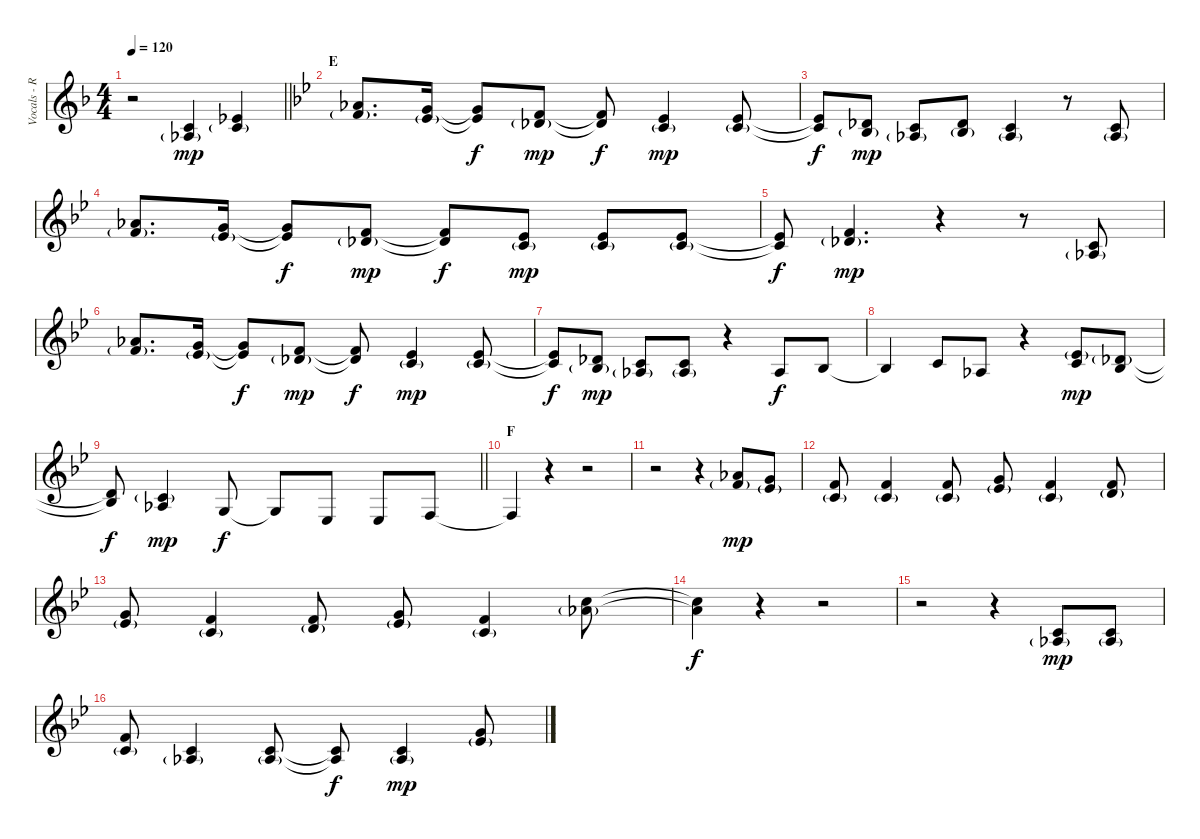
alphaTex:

\track ("Vocals - Ruki" "Vocals - R") {instrument lead6voice}
\staff {score}
\tuning (D4 A3 F3 C3 G2 D2) {hide}
\ts (4 4)
\tempo 120
\clef g2
\barLineRight lightlight
\ks f
r.2{dy f} (3.2 3.3{g}).4{dy mp} (1.1 3.2{g}).4 |
\section ("" "E")
\ks bb
(6.1 8.2{g}).8{d} (5.1 6.2{g}).16 (5.1{t} 6.2{t}).8{dy f} (3.1 4.2{g}).8{dy mp} (3.1{t} 4.2{t}).8{dy f} (1.1 3.2{g}).4{dy mp} (1.1 3.2{g}).8 |
(1.1{t} 3.2{t}).8{dy f} (4.2 5.3{g}).8{dy mp} (3.2 3.3{g}).8 (4.2 5.3{g}).8 (3.2 3.3{g}).4 r.8 (3.2 3.3{g}).8 |
(6.1 8.2{g}).8{d} (5.1 6.2{g}).16 (5.1{t} 6.2{t}).8{dy f} (3.1 4.2{g}).8{dy mp} (3.1{t} 4.2{t}).8{dy f} (1.1 3.2{g}).8{dy mp} (1.1 3.2{g}).8 (1.1 3.2{g}).8 |
(1.1{t} 3.2{t}).8{dy f} (3.1 4.2{g}).4{d dy mp} r.4 r.8 (3.2 3.3{g}).8 |
(6.1 8.2{g}).8{d} (5.1 6.2{g}).16 (5.1{t} 6.2{t}).8{dy f} (3.1 4.2{g}).8{dy mp} (3.1{t} 4.2{t}).8{dy f} (1.1 3.2{g}).4{dy mp} (1.1 3.2{g}).8 |
(1.1{t} 3.2{t}).8{dy f} (4.2 5.3{g}).8{dy mp} (3.2 3.3{g}).8 (3.2 3.3{g}).8 r.4 3.3.8{dy f} 1.2.8 |
1.2{t}.4 3.2.8 3.3.8 r.4 (1.1{g} 3.2).8{dy mp} (4.2{g} 5.3).8 |
\barLineRight lightlight
(4.2{t} 5.3{t}).8{dy f} (3.2{g} 3.3).4{dy mp} 2.3.8{dy f} 2.3{t}.8 3.4.8 3.4.8 0.3.8 |
\section ("" "F")
0.3{t}.4 r.4 r.2 |
r.2 r.4 (6.1 8.2{g}).8{dy mp} (5.1 6.2{g}).8 |
(3.1 3.2{g}).8 (3.1 3.2{g}).4 (3.1 3.2{g}).8 (5.1 6.2{g}).8 (3.1 3.2{g}).4 (3.1 5.2{g}).8 |
(5.1 6.2{g}).8 (3.1 3.2{g}).4 (3.1 5.2{g}).8 (5.1 6.2{g}).8 (3.1 3.2{g}).4 (10.1 11.2{g}).8 |
(10.1{t} 11.2{t}).4{dy f} r.4 r.2 |
r.2 r.4 (3.2 3.3{g}).8{dy mp} (3.2 3.3{g}).8 |
(3.1 3.2{g}).8 (3.2 3.3{g}).4 (3.2 3.3{g}).8 (3.2{t} 3.3{t}).8{dy f} (3.2 3.3{g}).4{dy mp} (5.1 6.2{g}).8
